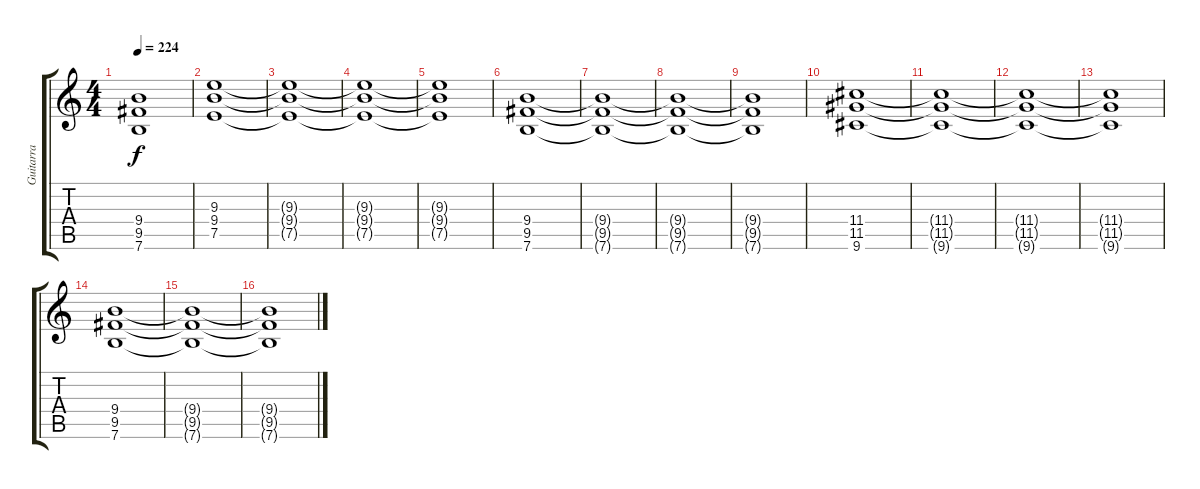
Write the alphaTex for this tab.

\track ("Guitarra" "Guitarra") {instrument electricguitarjazz}
\staff {score tabs}
\tuning (E4 B3 G3 D3 A2 E2) {hide}
\ts (4 4)
\tempo 224
\clef g2
\ks c
(9.4{t} 9.5{t} 7.6{t}).1{dy f} |
(9.3 9.4 7.5).1{volume 7} |
(9.3{t} 9.4{t} 7.5{t}).1 |
(9.3{t} 9.4{t} 7.5{t}).1 |
(9.3{t} 9.4{t} 7.5{t}).1 |
(9.4 9.5 7.6).1 |
(9.4{t} 9.5{t} 7.6{t}).1 |
(9.4{t} 9.5{t} 7.6{t}).1 |
(9.4{t} 9.5{t} 7.6{t}).1 |
(11.4 11.5 9.6).1 |
(11.4{t} 11.5{t} 9.6{t}).1 |
(11.4{t} 11.5{t} 9.6{t}).1 |
(11.4{t} 11.5{t} 9.6{t}).1 |
(9.4 9.5 7.6).1 |
(9.4{t} 9.5{t} 7.6{t}).1 |
(9.4{t} 9.5{t} 7.6{t}).1
